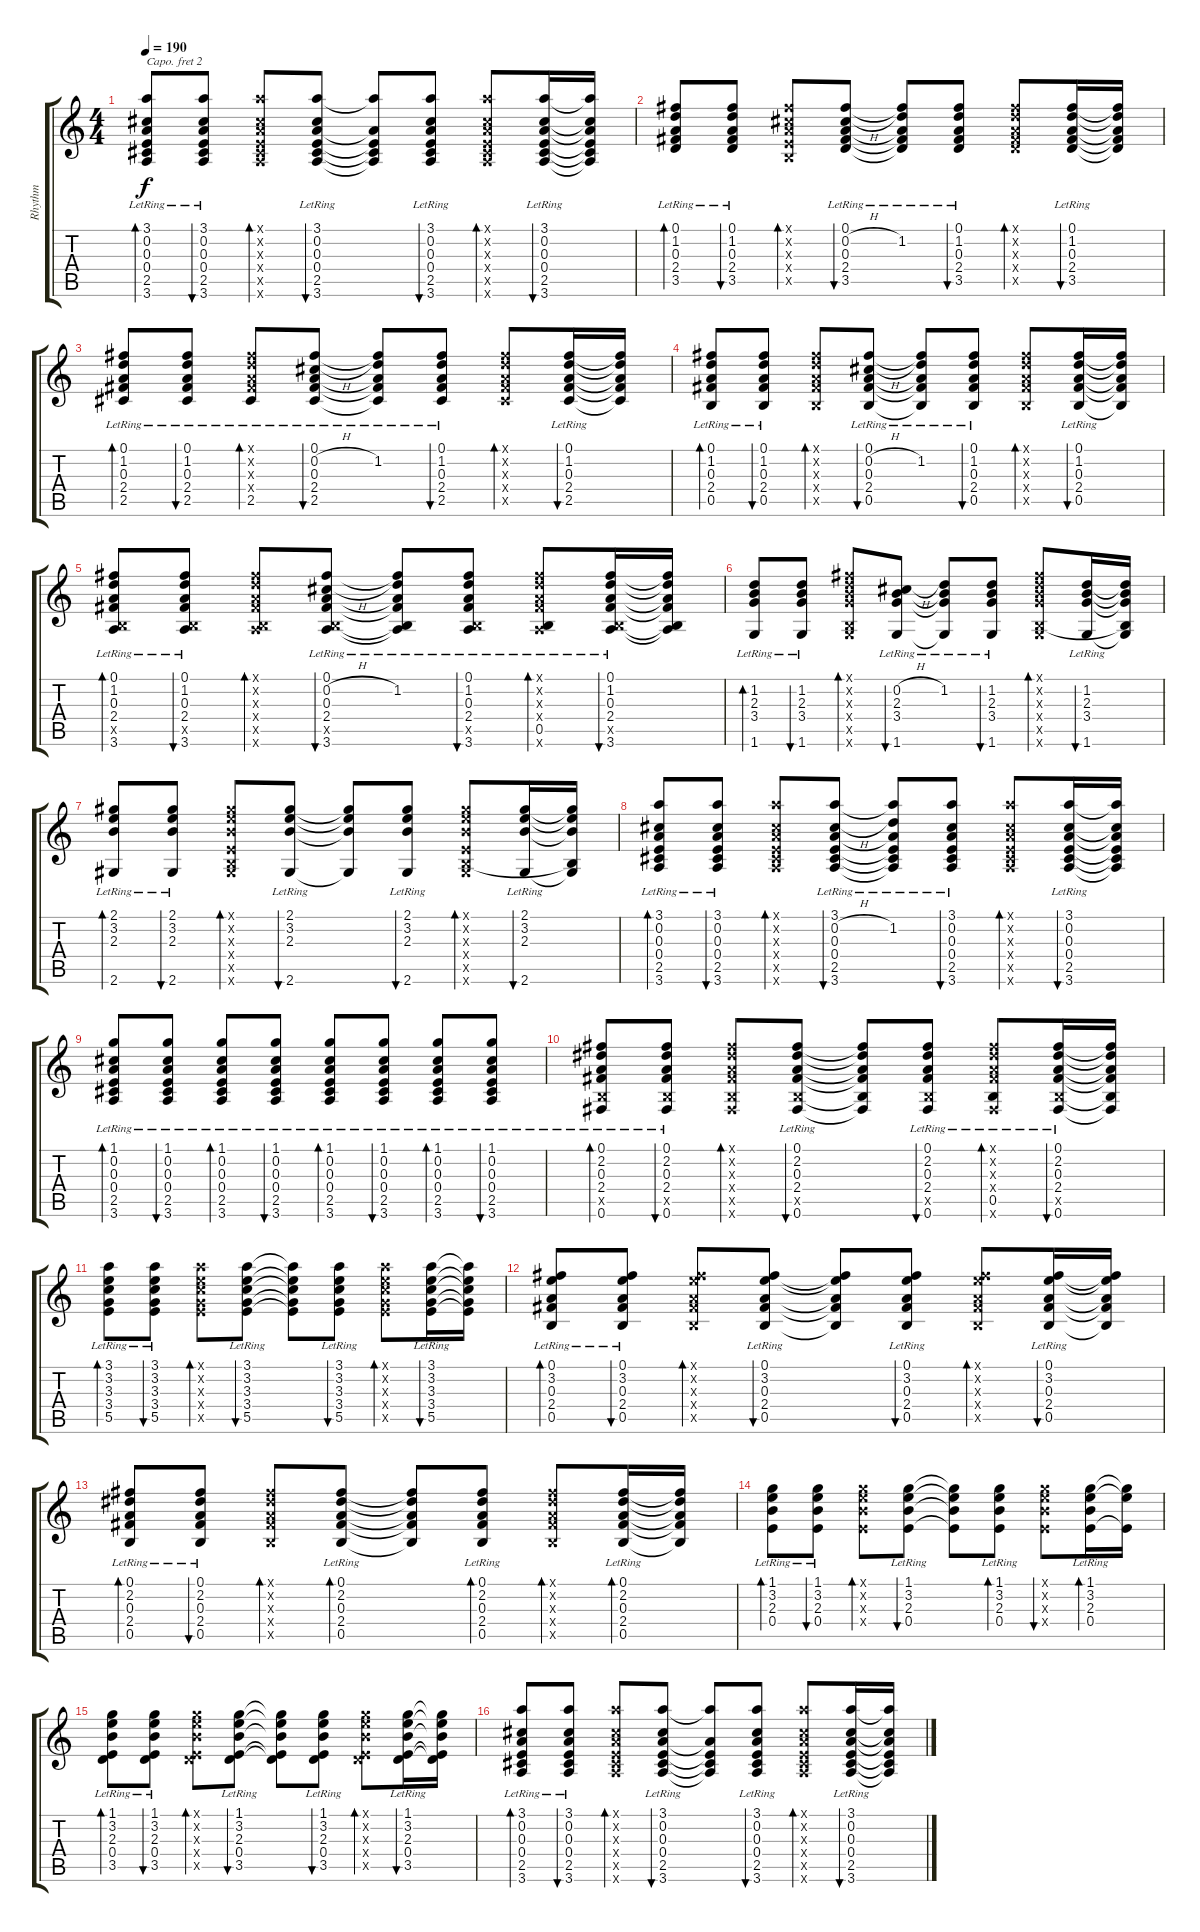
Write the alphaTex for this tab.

\track ("Rhythm" "Rhythm") {instrument acousticguitarsteel}
\staff {score tabs}
\capo 2
\tuning (E4 B3 G3 D3 A2 E2) {hide}
\ts (4 4)
\tempo 190
\clef g2
\ks c
(3.1{lr} 0.2{lr} 0.3{lr} 0.4{lr} 2.5{lr} 3.6{lr}).8{bd 60 dy f} (3.1{lr} 0.2{lr} 0.3{lr} 0.4{lr} 2.5{lr} 3.6{lr}).8{bu 60} (3.1{x} 0.2{x} 0.3{x} 0.4{x} 2.5{x} 3.6{x}).8{bd 60} (3.1{lr} 0.2{lr} 0.3{lr} 0.4{lr} 2.5{lr} 3.6{lr}).8{bu 60} (3.1{t} 0.3{t} 0.4{t} 2.5{t} 3.6{t}).8 (3.1{lr} 0.2{lr} 0.3{lr} 0.4{lr} 2.5{lr} 3.6{lr}).8{bu 60} (3.1{x} 0.2{x} 0.3{x} 0.4{x} 2.5{x} 3.6{x}).8{bd 60} (3.1{lr} 0.2{lr} 0.3{lr} 0.4{lr} 2.5{lr} 3.6{lr}).16{bu 60} (3.1{t} 0.2{t} 0.3{t} 0.4{t} 2.5{t} 3.6{t}).16 |
(0.1{lr} 1.2{lr} 0.3{lr} 2.4{lr} 3.5{lr}).8{bd 60} (0.1{lr} 1.2{lr} 0.3{lr} 2.4{lr} 3.5{lr}).8{bu 60} (0.1{x} 0.2{x} 0.3{x} 0.4{x} 0.5{x}).8{bd 60} (0.1{lr} 0.2{h lr} 0.3{lr} 2.4{lr} 3.5{lr}).8{bu 60} (0.1{t} 1.2{lr} 0.3{t} 2.4{t} 3.5{t}).8 (0.1{lr} 1.2{lr} 0.3{lr} 2.4{lr} 3.5{lr}).8{bu 60} (0.1{x} 1.2{x} 0.3{x} 2.4{x} 3.5{x}).8{bd 60} (0.1{lr} 1.2{lr} 0.3{lr} 2.4{lr} 3.5{lr}).16{bu 60} (0.1{t} 1.2{t} 0.3{t} 2.4{t} 3.5{t}).16 |
(0.1{lr} 1.2{lr} 0.3{lr} 2.4{lr} 2.5{lr}).8{bd 60} (0.1{lr} 1.2{lr} 0.3{lr} 2.4{lr} 2.5{lr}).8{bu 60} (0.1{x} 1.2{x} 0.3{x} 2.4{x} 2.5{lr}).8{bd 60} (0.1{lr} 0.2{h lr} 0.3{lr} 2.4{lr} 2.5{lr}).8{bu 60} (0.1{t} 1.2{lr} 0.3{t} 2.4{t} 2.5{t}).8 (0.1{lr} 1.2{lr} 0.3{lr} 2.4{lr} 2.5{lr}).8{bu 60} (0.1{x} 1.2{x} 0.3{x} 2.4{x} 2.5{x}).8{bd 60} (0.1{lr} 1.2{lr} 0.3{lr} 2.4{lr} 2.5{lr}).16{bu 60} (0.1{t} 1.2{t} 0.3{t} 2.4{t} 2.5{t}).16 |
(0.1{lr} 1.2{lr} 0.3{lr} 2.4{lr} 0.5{lr}).8{bd 60} (0.1{lr} 1.2{lr} 0.3{lr} 2.4{lr} 0.5{lr}).8{bu 60} (0.1{x} 1.2{x} 0.3{x} 2.4{x} 0.5{x}).8{bd 60} (0.1{lr} 0.2{h lr} 0.3{lr} 2.4{lr} 0.5{lr}).8{bu 60} (0.1{t} 1.2{lr} 0.3{t} 2.4{t} 0.5{t}).8 (0.1{lr} 1.2{lr} 0.3{lr} 2.4{lr} 0.5{lr}).8{bu 60} (0.1{x} 1.2{x} 0.3{x} 2.4{x} 0.5{x}).8{bd 60} (0.1{lr} 1.2{lr} 0.3{lr} 2.4{lr} 0.5{lr}).16{bu 60} (0.1{t} 1.2{t} 0.3{t} 2.4{t} 0.5{t}).16 |
(0.1{lr} 1.2{lr} 0.3{lr} 2.4{lr} 0.5{x} 3.6{lr}).8{bd 60} (0.1{lr} 1.2{lr} 0.3{lr} 2.4{lr} 0.5{x} 3.6{lr}).8{bu 60} (0.1{x} 1.2{x} 0.3{x} 2.4{x} 0.5{x} 3.6{x}).8{bd 60} (0.1{lr} 0.2{h lr} 0.3{lr} 2.4{lr} 0.5{x} 3.6{lr}).8{bu 60} (0.1{t} 1.2{lr} 0.3{t} 2.4{t} 0.5{t} 3.6{t}).8 (0.1{lr} 1.2{lr} 0.3{lr} 2.4{lr} 0.5{x} 3.6{lr}).8{bu 60} (0.1{x} 1.2{x} 0.3{x} 2.4{x} 0.5{lr} 3.6{x}).8{bd 60} (0.1{lr} 1.2{lr} 0.3{lr} 2.4{lr} 0.5{x} 3.6{lr}).16{bu 60} (0.1{t} 1.2{t} 0.3{t} 2.4{t} 0.5{t} 3.6{t}).16 |
(1.2{lr} 2.3{lr} 3.4{lr} 1.6{lr}).8{bd 60} (1.2{lr} 2.3{lr} 3.4{lr} 1.6{lr}).8{bu 60} (0.1{x} 1.2{x} 2.3{x} 3.4{x} 0.5{x} 1.6{x}).8{bd 60} (0.2{h lr} 2.3{lr} 3.4{lr} 1.6{lr}).8{bu 60} (1.2{lr} 2.3{t} 3.4{t} 1.6{t}).8 (1.2{lr} 2.3{lr} 3.4{lr} 1.6{lr}).8{bu 60} (0.1{x} 1.2{x} 2.3{x} 3.4{x} 0.5{x} 1.6{x}).8{bd 60} (1.2{lr} 2.3{lr} 3.4{lr} 1.6{lr}).16{bu 60} (1.2{t} 2.3{t} 3.4{t} 0.5{t} 1.6{t}).16 |
(2.1{lr} 3.2{lr} 2.3{lr} 2.6{lr}).8{bd 60} (2.1{lr} 3.2{lr} 2.3{lr} 2.6{lr}).8{bu 60} (2.1{x} 3.2{x} 2.3{x} 0.4{x} 0.5{x} 2.6{x}).8{bd 60} (2.1{lr} 3.2{lr} 2.3{lr} 2.6{lr}).8{bu 60} (2.1{t} 3.2{t} 2.3{t} 2.6{t}).8 (2.1{lr} 3.2{lr} 2.3{lr} 2.6{lr}).8{bu 60} (2.1{x} 3.2{x} 2.3{x} 0.4{x} 0.5{x} 2.6{x}).8{bd 60} (2.1{lr} 3.2{lr} 2.3{lr} 2.6{lr}).16{bu 60} (2.1{t} 3.2{t} 2.3{t} 0.5{t} 2.6{t}).16 |
(3.1{lr} 0.2{lr} 0.3{lr} 0.4{lr} 2.5{lr} 3.6{lr}).8{bd 60} (3.1{lr} 0.2{lr} 0.3{lr} 0.4{lr} 2.5{lr} 3.6{lr}).8{bu 60} (3.1{x} 0.2{x} 0.3{x} 0.4{x} 2.5{x} 3.6{x}).8{bd 60} (3.1{lr} 0.2{h lr} 0.3{lr} 0.4{lr} 2.5{lr} 3.6{lr}).8{bu 60} (3.1{t} 1.2{lr} 0.3{t} 0.4{t} 2.5{t} 3.6{t}).8 (3.1{lr} 0.2{lr} 0.3{lr} 0.4{lr} 2.5{lr} 3.6{lr}).8{bu 60} (3.1{x} 0.2{x} 0.3{x} 0.4{x} 2.5{x} 3.6{x}).8{bd 60} (3.1{lr} 0.2{lr} 0.3{lr} 0.4{lr} 2.5{lr} 3.6{lr}).16{bu 60} (3.1{t} 0.2{t} 0.3{t} 0.4{t} 2.5{t} 3.6{t}).16 |
(1.1{lr} 0.2{lr} 0.3{lr} 0.4{lr} 2.5{lr} 3.6{lr}).8{bd 60} (1.1{lr} 0.2{lr} 0.3{lr} 0.4{lr} 2.5{lr} 3.6{lr}).8{bu 60} (1.1{lr} 0.2{lr} 0.3{lr} 0.4{lr} 2.5{lr} 3.6{lr}).8{bd 60} (1.1{lr} 0.2{lr} 0.3{lr} 0.4{lr} 2.5{lr} 3.6{lr}).8{bu 60} (1.1{lr} 0.2{lr} 0.3{lr} 0.4{lr} 2.5{lr} 3.6{lr}).8{bd 60} (1.1{lr} 0.2{lr} 0.3{lr} 0.4{lr} 2.5{lr} 3.6{lr}).8{bu 60} (1.1{lr} 0.2{lr} 0.3{lr} 0.4{lr} 2.5{lr} 3.6{lr}).8{bd 60} (1.1{lr} 0.2{lr} 0.3{lr} 0.4{lr} 2.5{lr} 3.6{lr}).8{bu 60} |
(0.1{lr} 2.2{lr} 0.3{lr} 2.4{lr} 0.5{x} 0.6{lr}).8{bd 60} (0.1{lr} 2.2{lr} 0.3{lr} 2.4{lr} 0.5{x} 0.6{lr}).8{bu 60} (0.1{x} 2.2{x} 0.3{x} 2.4{x} 0.5{x} 0.6{x}).8{bd 60} (0.1{lr} 2.2{lr} 0.3{lr} 2.4{lr} 0.5{x} 0.6{lr}).8{bu 60} (0.1{t} 2.2{t} 0.3{t} 2.4{t} 0.5{t} 0.6{t}).8 (0.1{lr} 2.2{lr} 0.3{lr} 2.4{lr} 0.5{x} 0.6{lr}).8{bu 60} (0.1{x} 2.2{x} 0.3{x} 2.4{x} 0.5{lr} 0.6{x}).8{bd 60} (0.1{lr} 2.2{lr} 0.3{lr} 2.4{lr} 0.5{x} 0.6{lr}).16{bu 60} (0.1{t} 2.2{t} 0.3{t} 2.4{t} 0.5{t} 0.6{t}).16 |
(3.1{lr} 3.2{lr} 3.3{lr} 3.4{lr} 5.5{lr}).8{bd 60} (3.1{lr} 3.2{lr} 3.3{lr} 3.4{lr} 5.5{lr}).8{bu 60} (3.1{x} 3.2{x} 3.3{x} 3.4{x} 5.5{x}).8{bd 60} (3.1{lr} 3.2{lr} 3.3{lr} 3.4{lr} 5.5{lr}).8{bu 60} (3.1{t} 3.2{t} 3.3{t} 3.4{t} 5.5{t}).8 (3.1{lr} 3.2{lr} 3.3{lr} 3.4{lr} 5.5{lr}).8{bu 60} (3.1{x} 3.2{x} 3.3{x} 3.4{x} 5.5{x}).8{bd 60} (3.1{lr} 3.2{lr} 3.3{lr} 3.4{lr} 5.5{lr}).16{bu 60} (3.1{t} 3.2{t} 3.3{t} 3.4{t} 5.5{t}).16 |
(0.1{lr} 3.2{lr} 0.3{lr} 2.4{lr} 0.5{lr}).8{bd 60} (0.1{lr} 3.2{lr} 0.3{lr} 2.4{lr} 0.5{lr}).8{bu 60} (0.1{x} 3.2{x} 0.3{x} 2.4{x} 0.5{x}).8{bd 60} (0.1{lr} 3.2{lr} 0.3{lr} 2.4{lr} 0.5{lr}).8{bu 60} (0.1{t} 3.2{t} 0.3{t} 2.4{t} 0.5{t}).8 (0.1{lr} 3.2{lr} 0.3{lr} 2.4{lr} 0.5{lr}).8{bu 60} (0.1{x} 3.2{x} 0.3{x} 2.4{x} 0.5{x}).8{bd 60} (0.1{lr} 3.2{lr} 0.3{lr} 2.4{lr} 0.5{lr}).16{bu 60} (0.1{t} 3.2{t} 0.3{t} 2.4{t} 0.5{t}).16 |
(0.1{lr} 2.2{lr} 0.3{lr} 2.4{lr} 0.5{lr}).8{bd 60} (0.1{lr} 2.2{lr} 0.3{lr} 2.4{lr} 0.5{lr}).8{bu 60} (0.1{x} 2.2{x} 0.3{x} 2.4{x} 0.5{x}).8{bd 60} (0.1{lr} 2.2{lr} 0.3{lr} 2.4{lr} 0.5{lr}).8{bd 60} (0.1{t} 2.2{t} 0.3{t} 2.4{t} 0.5{t}).8 (0.1{lr} 2.2{lr} 0.3{lr} 2.4{lr} 0.5{lr}).8{bd 60} (0.1{x} 2.2{x} 0.3{x} 2.4{x} 0.5{x}).8{bd 60} (0.1{lr} 2.2{lr} 0.3{lr} 2.4{lr} 0.5{lr}).16{bd 60} (0.1{t} 2.2{t} 0.3{t} 2.4{t} 0.5{t}).16 |
(1.1{lr} 3.2{lr} 2.3{lr} 0.4{lr}).8{bd 60} (1.1{lr} 3.2{lr} 2.3{lr} 0.4{lr}).8{bu 60} (1.1{x} 3.2{x} 2.3{x} 0.4{x}).8{bd 60} (1.1{lr} 3.2{lr} 2.3{lr} 0.4{lr}).8{bu 60} (1.1{t} 3.2{t} 2.3{t} 0.4{t}).8 (1.1{lr} 3.2{lr} 2.3{lr} 0.4{lr}).8{bd 60} (1.1{x} 3.2{x} 2.3{x} 0.4{x}).8{bu 60} (1.1{lr} 3.2{lr} 2.3{lr} 0.4{lr}).16{bd 60} (1.1{t} 3.2{t} 0.4{t}).16 |
(1.1{lr} 3.2{lr} 2.3{lr} 0.4{lr} 3.5{lr}).8{bd 60} (1.1{lr} 3.2{lr} 2.3{lr} 0.4{lr} 3.5{lr}).8{bu 60} (1.1{x} 3.2{x} 2.3{x} 0.4{x} 3.5{x}).8{bd 60} (1.1{lr} 3.2{lr} 2.3{lr} 0.4{lr} 3.5{lr}).8{bu 60} (1.1{t} 3.2{t} 2.3{t} 0.4{t} 3.5{t}).8 (1.1{lr} 3.2{lr} 2.3{lr} 0.4{lr} 3.5{lr}).8{bu 60} (1.1{x} 3.2{x} 2.3{x} 0.4{x} 3.5{x}).8{bd 60} (1.1{lr} 3.2{lr} 2.3{lr} 0.4{lr} 3.5{lr}).16{bu 60} (1.1{t} 3.2{t} 2.3{t} 0.4{t} 3.5{t}).16 |
(3.1{lr} 0.2{lr} 0.3{lr} 0.4{lr} 2.5{lr} 3.6{lr}).8{bd 60} (3.1{lr} 0.2{lr} 0.3{lr} 0.4{lr} 2.5{lr} 3.6{lr}).8{bu 60} (3.1{x} 0.2{x} 0.3{x} 0.4{x} 2.5{x} 3.6{x}).8{bd 60} (3.1{lr} 0.2{lr} 0.3{lr} 0.4{lr} 2.5{lr} 3.6{lr}).8{bu 60} (3.1{t} 0.3{t} 0.4{t} 2.5{t} 3.6{t}).8 (3.1{lr} 0.2{lr} 0.3{lr} 0.4{lr} 2.5{lr} 3.6{lr}).8{bu 60} (3.1{x} 0.2{x} 0.3{x} 0.4{x} 2.5{x} 3.6{x}).8{bd 60} (3.1{lr} 0.2{lr} 0.3{lr} 0.4{lr} 2.5{lr} 3.6{lr}).16{bu 60} (3.1{t} 0.2{t} 0.3{t} 0.4{t} 2.5{t} 3.6{t}).16
